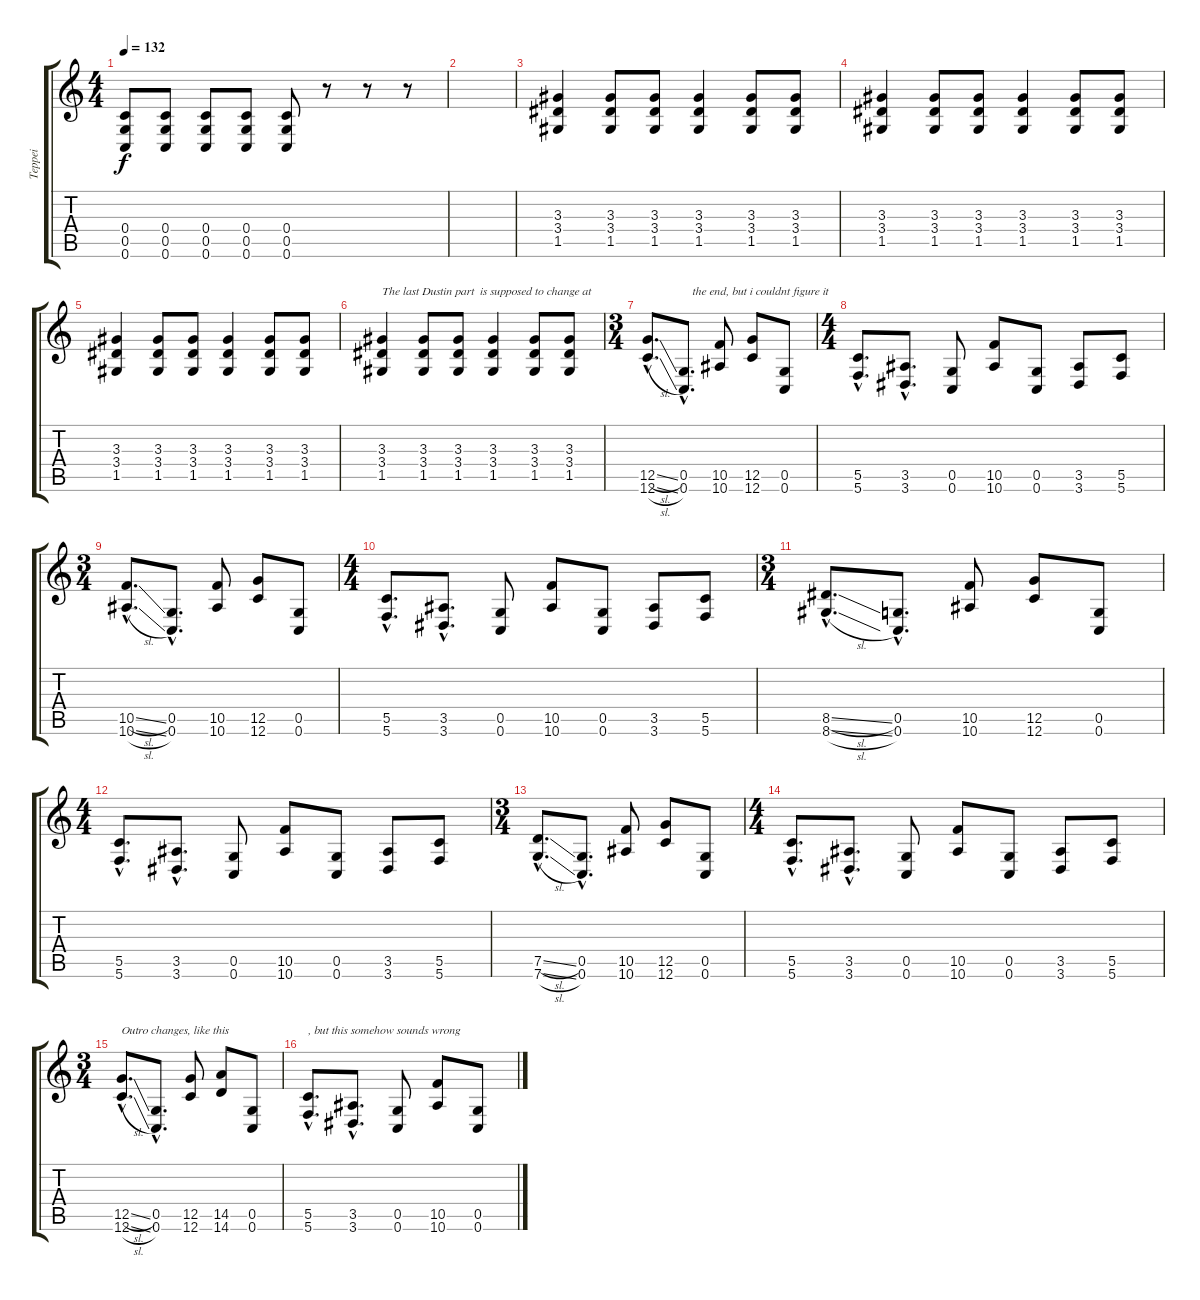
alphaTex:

\track ("Teppei" "Teppei") {instrument overdrivenguitar}
\staff {score tabs}
\tuning (D4 A3 F3 C3 G2 C2) {hide}
\ts (4 4)
\tempo 132
\clef g2
\ks c
(0.4 0.5 0.6).8{dy f} (0.4 0.5 0.6).8 (0.4 0.5 0.6).8 (0.4 0.5 0.6).8 (0.4 0.5 0.6).8 r.8 r.8 r.8 |
|
(3.3 3.4 1.5).4 (3.3 3.4 1.5).8 (3.3 3.4 1.5).8 (3.3 3.4 1.5).4 (3.3 3.4 1.5).8 (3.3 3.4 1.5).8 |
(3.3 3.4 1.5).4 (3.3 3.4 1.5).8 (3.3 3.4 1.5).8 (3.3 3.4 1.5).4 (3.3 3.4 1.5).8 (3.3 3.4 1.5).8 |
(3.3 3.4 1.5).4 (3.3 3.4 1.5).8 (3.3 3.4 1.5).8 (3.3 3.4 1.5).4 (3.3 3.4 1.5).8 (3.3 3.4 1.5).8 |
(3.3 3.4 1.5).4{txt "The last Dustin part  is supposed to change at"} (3.3 3.4 1.5).8 (3.3 3.4 1.5).8 (3.3 3.4 1.5).4 (3.3 3.4 1.5).8 (3.3 3.4 1.5).8 |
\ts (3 4)
(12.5{sl hac} 12.6{sl hac}).8{d txt "               the end, but i couldnt figure it" volume 13} (0.5{hac} 0.6{hac}).8{d} (10.5 10.6).8 (12.5 12.6).8 (0.5 0.6).8 |
\ts (4 4)
(5.5{hac} 5.6{hac}).8{d} (3.5{hac} 3.6{hac}).8{d} (0.5 0.6).8 (10.5 10.6).8 (0.5 0.6).8 (3.5 3.6).8 (5.5 5.6).8 |
\ts (3 4)
(10.5{sl hac} 10.6{sl hac}).8{d} (0.5{hac} 0.6{hac}).8{d} (10.5 10.6).8 (12.5 12.6).8 (0.5 0.6).8 |
\ts (4 4)
(5.5{hac} 5.6{hac}).8{d} (3.5{hac} 3.6{hac}).8{d} (0.5 0.6).8 (10.5 10.6).8 (0.5 0.6).8 (3.5 3.6).8 (5.5 5.6).8 |
\ts (3 4)
(8.5{sl hac} 8.6{sl hac}).8{d volume 13} (0.5{hac} 0.6{hac}).8{d} (10.5 10.6).8 (12.5 12.6).8 (0.5 0.6).8 |
\ts (4 4)
(5.5{hac} 5.6{hac}).8{d} (3.5{hac} 3.6{hac}).8{d} (0.5 0.6).8 (10.5 10.6).8 (0.5 0.6).8 (3.5 3.6).8 (5.5 5.6).8 |
\ts (3 4)
(7.5{sl hac} 7.6{sl hac}).8{d volume 13} (0.5{hac} 0.6{hac}).8{d} (10.5 10.6).8 (12.5 12.6).8 (0.5 0.6).8 |
\ts (4 4)
(5.5{hac} 5.6{hac}).8{d} (3.5{hac} 3.6{hac}).8{d} (0.5 0.6).8 (10.5 10.6).8 (0.5 0.6).8 (3.5 3.6).8 (5.5 5.6).8 |
\ts (3 4)
(12.5{sl hac} 12.6{sl hac}).8{d txt "Outro changes, like this" volume 13} (0.5{hac} 0.6{hac}).8{d} (12.5 12.6).8 (14.5 14.6).8 (0.5 0.6).8 |
(5.5{hac} 5.6{hac}).8{d txt ", but this somehow sounds wrong"} (3.5{hac} 3.6{hac}).8{d} (0.5 0.6).8 (10.5 10.6).8 (0.5 0.6).8
